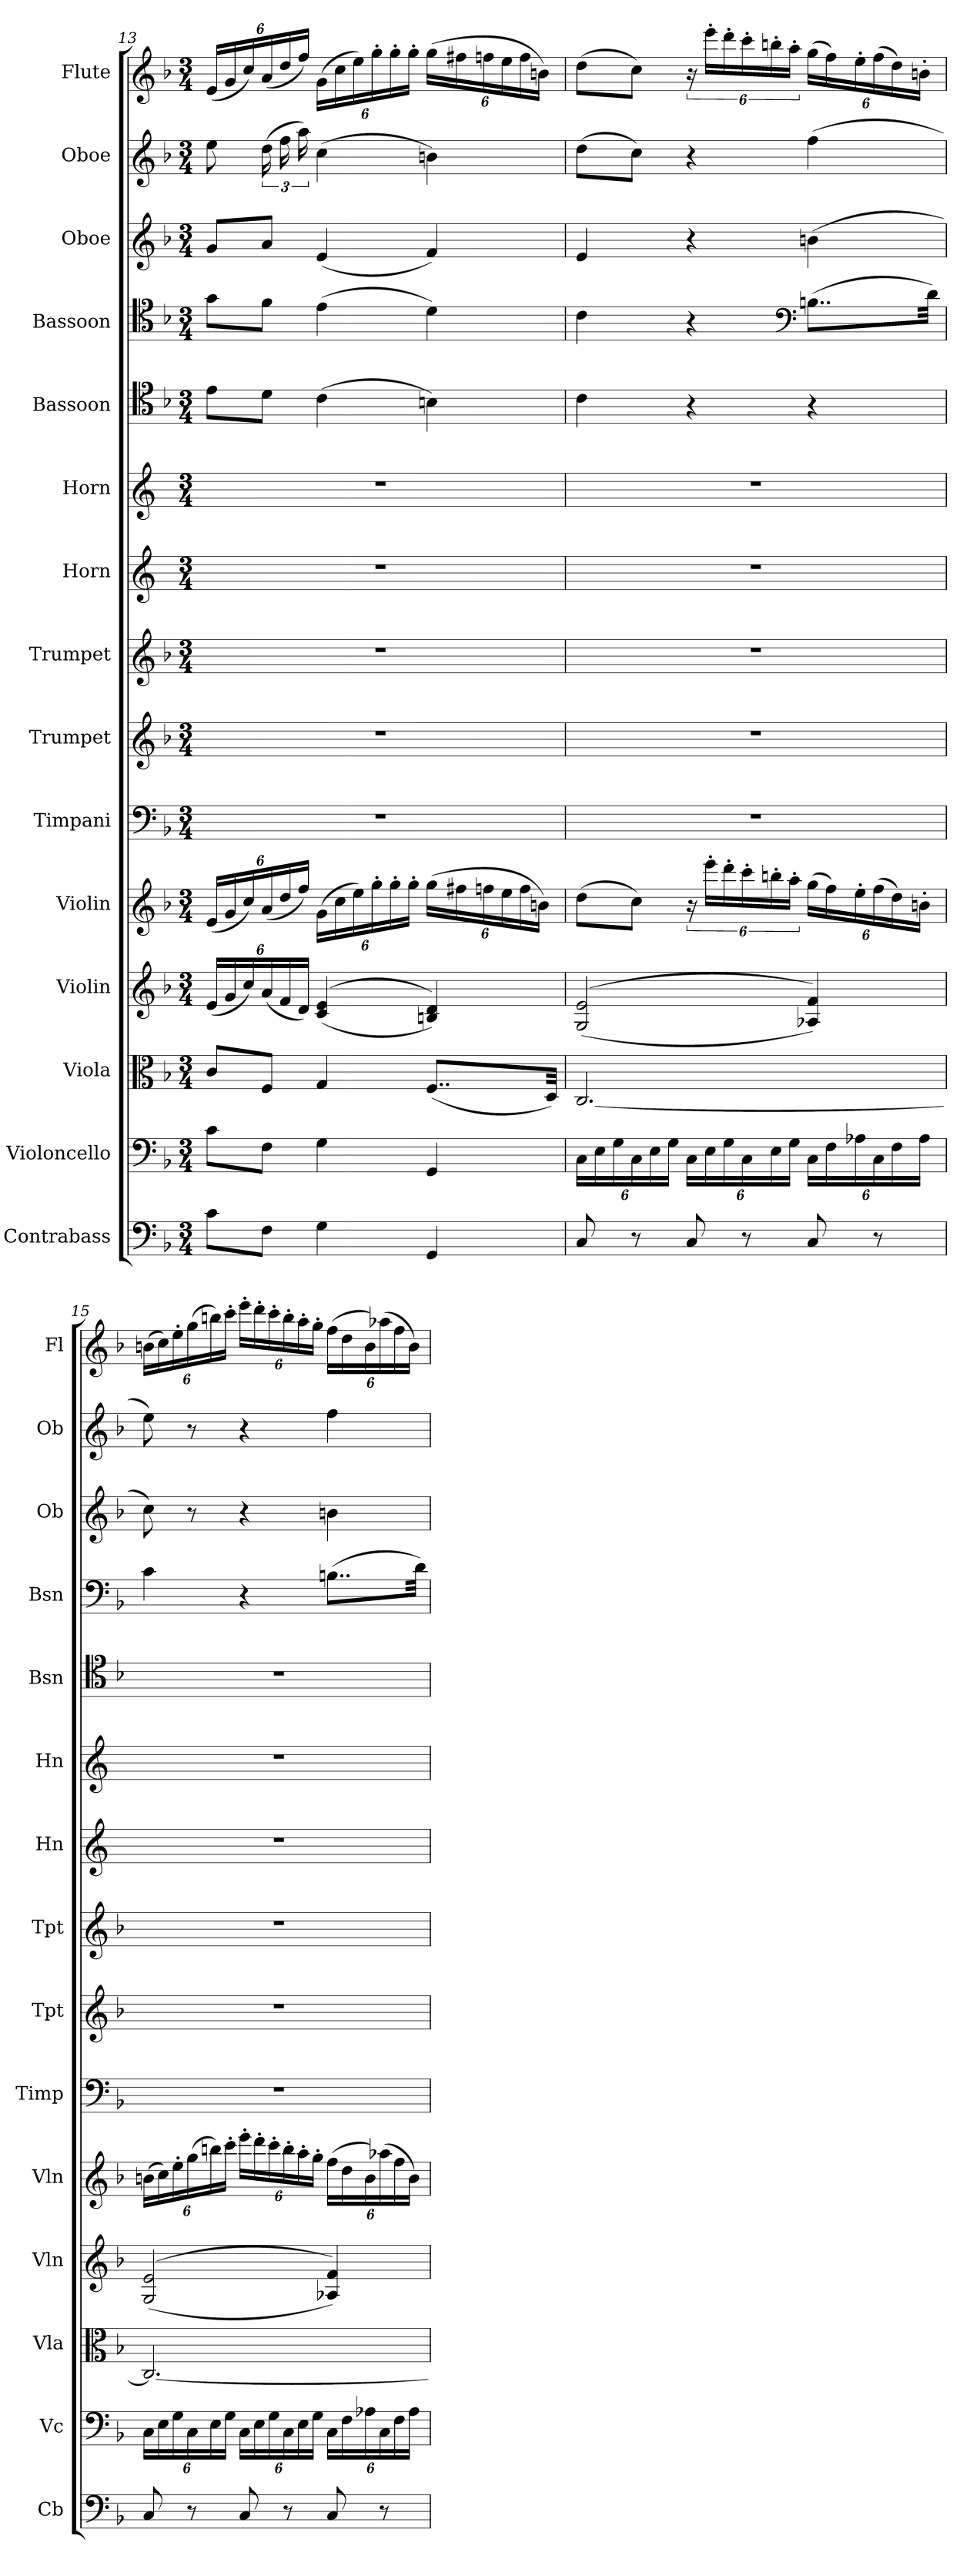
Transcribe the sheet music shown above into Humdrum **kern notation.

**kern	**kern	**kern	**kern	**kern	**kern	**kern	**kern	**kern	**kern	**kern	**kern	**kern	**kern	**kern
*part15	*part14	*part13	*part12	*part11	*part10	*part9	*part8	*part7	*part6	*part5	*part4	*part3	*part2	*part1
*staff15	*staff14	*staff13	*staff12	*staff11	*staff10	*staff9	*staff8	*staff7	*staff6	*staff5	*staff4	*staff3	*staff2	*staff1
*I"Contrabass	*I"Violoncello	*I"Viola	*I"Violin	*I"Violin	*I"Timpani	*I"Trumpet	*I"Trumpet	*I"Horn	*I"Horn	*I"Bassoon	*I"Bassoon	*I"Oboe	*I"Oboe	*I"Flute
*I'Cb	*I'Vc	*I'Vla	*I'Vln	*I'Vln	*I'Timp	*I'Tpt	*I'Tpt	*I'Hn	*I'Hn	*I'Bsn	*I'Bsn	*I'Ob	*I'Ob	*I'Fl
*clefF4	*clefF4	*clefC3	*clefG2	*clefG2	*clefF4	*clefG2	*clefG2	*clefG2	*clefG2	*clefC4	*clefC4	*clefG2	*clefG2	*clefG2
*k[b-]	*k[b-]	*k[b-]	*k[b-]	*k[b-]	*k[b-]	*k[b-]	*k[b-]	*k[]	*k[]	*k[b-]	*k[b-]	*k[b-]	*k[b-]	*k[b-]
*M3/4	*M3/4	*M3/4	*M3/4	*M3/4	*M3/4	*M3/4	*M3/4	*M3/4	*M3/4	*M3/4	*M3/4	*M3/4	*M3/4	*M3/4
=13	=13	=13	=13	=13	=13	=13	=13	=13	=13	=13	=13	=13	=13	=13
8c\L	8c\L	8c/L	(24e/LL	(24e/LL	2.r	2.r	2.r	2.r	2.r	8e\L	8g\L	8g/L	8ee\	(24e/LL
.	.	.	24g/	24g/	.	.	.	.	.	.	.	.	.	24g/
.	.	.	24cc/)	24cc/)	.	.	.	.	.	.	.	.	.	24cc/)
8F\J	8F\J	8F/J	(24a/	(24a/	.	.	.	.	.	8d\J	8f\J	8a/J	(24dd\	(24a/
.	.	.	24f/	24dd/	.	.	.	.	.	.	.	.	24ff\	24dd/
.	.	.	24d/JJ)	24ff/JJ)	.	.	.	.	.	.	.	.	24aa\)	24ff/JJ)
4G\	4G\	4G/	(<(>4c/ 4e/	(24g\LL	.	.	.	.	.	(4c\	(4e\	(4e/	(4cc\	(24g\LL
.	.	.	.	24cc\	.	.	.	.	.	.	.	.	.	24cc\
.	.	.	.	24ee\)	.	.	.	.	.	.	.	.	.	24ee\)
.	.	.	.	24gg'\	.	.	.	.	.	.	.	.	.	24gg'\
.	.	.	.	24gg'\	.	.	.	.	.	.	.	.	.	24gg'\
.	.	.	.	24gg'\JJ	.	.	.	.	.	.	.	.	.	24gg'\JJ
4GG/	4GG/	(8..F/L	4Bn/ 4d/))	(24gg\LL	.	.	.	.	.	4Bn\)	4d\)	4f/)	4bn\)	(24gg\LL
.	.	.	.	24ff#X\	.	.	.	.	.	.	.	.	.	24ff#X\
.	.	.	.	24ffn\	.	.	.	.	.	.	.	.	.	24ffn\
.	.	.	.	24ee\	.	.	.	.	.	.	.	.	.	24ee\
.	.	.	.	24ff\	.	.	.	.	.	.	.	.	.	24ff\
.	.	.	.	24bn\JJ)	.	.	.	.	.	.	.	.	.	24bn\JJ)
.	.	32D/Jkk)	.	.	.	.	.	.	.	.	.	.	.	.
=14	=14	=14	=14	=14	=14	=14	=14	=14	=14	=14	=14	=14	=14	=14
8C/	24C\LL	[2.C/	(<(>2G/ 2e/	(8dd\L	2.r	2.r	2.r	2.r	2.r	4c\	4c\	4e/	(8dd\L	(8dd\L
.	24E\	.	.	.	.	.	.	.	.	.	.	.	.	.
.	24G\	.	.	.	.	.	.	.	.	.	.	.	.	.
8r	24C\	.	.	8cc\J)	.	.	.	.	.	.	.	.	8cc\J)	8cc\J)
.	24E\	.	.	.	.	.	.	.	.	.	.	.	.	.
.	24G\JJ	.	.	.	.	.	.	.	.	.	.	.	.	.
8C/	24C\LL	.	.	24r	.	.	.	.	.	4r	4r	4r	4r	24r
.	24E\	.	.	24eee'\LL	.	.	.	.	.	.	.	.	.	24eee'\LL
.	24G\	.	.	24ddd'\	.	.	.	.	.	.	.	.	.	24ddd'\
8r	24C\	.	.	24ccc'\	.	.	.	.	.	.	.	.	.	24ccc'\
.	24E\	.	.	24bbn'\	.	.	.	.	.	.	.	.	.	24bbn'\
.	24G\JJ	.	.	24aa'\JJ	.	.	.	.	.	.	.	.	.	24aa'\JJ
*	*	*	*	*	*	*	*	*	*	*	*clefF4	*	*	*
8C/	24C\LL	.	4A-X/ 4f/))	(24gg\LL	.	.	.	.	.	4r	(8..Bn\L	(4bn\	(4ff\	(24gg\LL
.	24F\	.	.	24ff\)	.	.	.	.	.	.	.	.	.	24ff\)
.	24A-X\	.	.	24ee'\	.	.	.	.	.	.	.	.	.	24ee'\
8r	24C\	.	.	(24ff\	.	.	.	.	.	.	.	.	.	(24ff\
.	24F\	.	.	24dd\)	.	.	.	.	.	.	.	.	.	24dd\)
.	24A-\JJ	.	.	24bn'\JJ	.	.	.	.	.	.	.	.	.	24bn'\JJ
.	.	.	.	.	.	.	.	.	.	.	32d\Jkk)	.	.	.
=15	=15	=15	=15	=15	=15	=15	=15	=15	=15	=15	=15	=15	=15	=15
8C/	24C\LL	2.C/_	(<(>2G/ 2e/	(24bn\LL	2.r	2.r	2.r	2.r	2.r	2.r	4c\	8cc\)	8ee\)	(24bn\LL
.	24E\	.	.	24cc\)	.	.	.	.	.	.	.	.	.	24cc\)
.	24G\	.	.	24ee'\	.	.	.	.	.	.	.	.	.	24ee'\
8r	24C\	.	.	(24gg\	.	.	.	.	.	.	.	8r	8r	(24gg\
.	24E\	.	.	24bbn\)	.	.	.	.	.	.	.	.	.	24bbn\)
.	24G\JJ	.	.	24ccc'\JJ	.	.	.	.	.	.	.	.	.	24ccc'\JJ
8C/	24C\LL	.	.	24eee'\LL	.	.	.	.	.	.	4r	4r	4r	24eee'\LL
.	24E\	.	.	24ddd'\	.	.	.	.	.	.	.	.	.	24ddd'\
.	24G\	.	.	24ccc'\	.	.	.	.	.	.	.	.	.	24ccc'\
8r	24C\	.	.	24bb'\	.	.	.	.	.	.	.	.	.	24bb'\
.	24E\	.	.	24aa'\	.	.	.	.	.	.	.	.	.	24aa'\
.	24G\JJ	.	.	24gg'\JJ	.	.	.	.	.	.	.	.	.	24gg'\JJ
8C/	24C\LL	.	4A-X/ 4f/))	(24ff\LL	.	.	.	.	.	.	(8..Bn\L	4bn\	4ff\	(24ff\LL
.	24F\	.	.	24dd\	.	.	.	.	.	.	.	.	.	24dd\
.	24A-X\	.	.	24b\)	.	.	.	.	.	.	.	.	.	24b\)
8r	24C\	.	.	(24aa-X\	.	.	.	.	.	.	.	.	.	(24aa-X\
.	24F\	.	.	24ff\	.	.	.	.	.	.	.	.	.	24ff\
.	24A-\JJ	.	.	24b\JJ)	.	.	.	.	.	.	.	.	.	24b\JJ)
.	.	.	.	.	.	.	.	.	.	.	32d\Jkk)	.	.	.
=	=	=	=	=	=	=	=	=	=	=	=	=	=	=
*-	*-	*-	*-	*-	*-	*-	*-	*-	*-	*-	*-	*-	*-	*-
